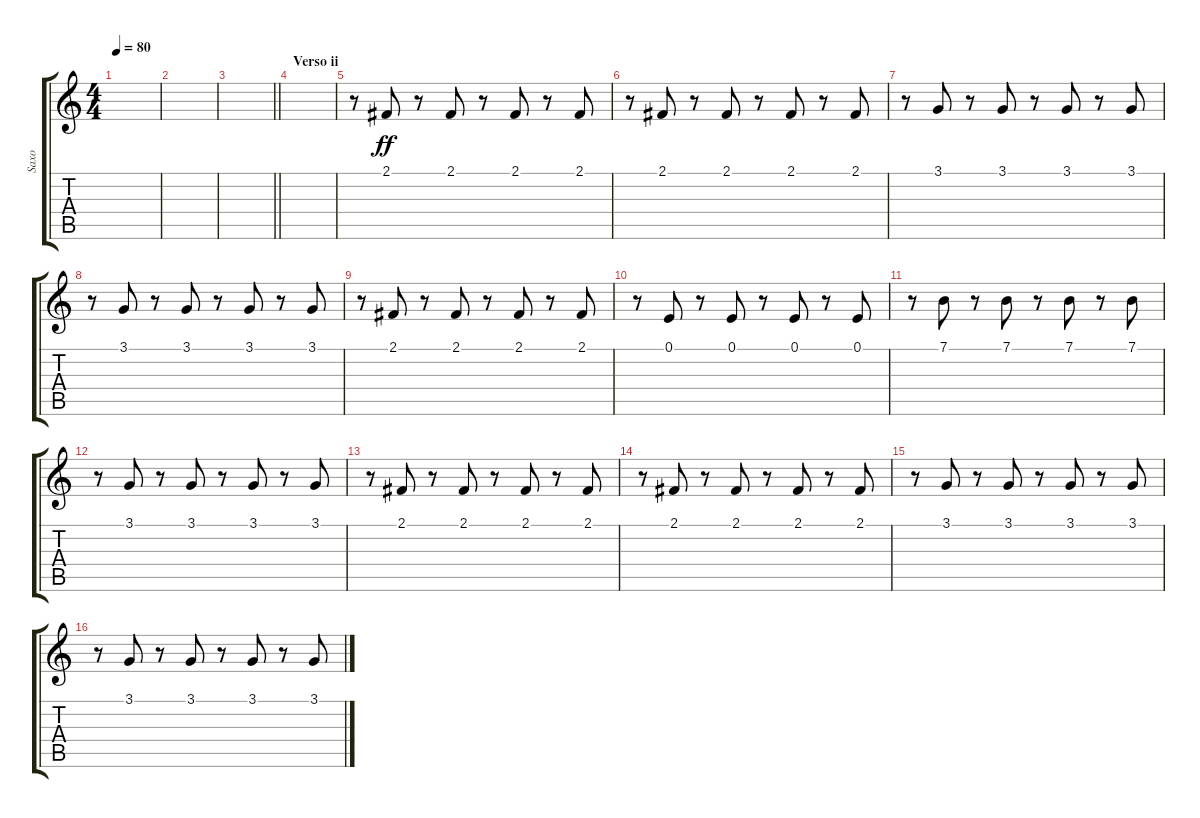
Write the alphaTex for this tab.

\track ("Saxo" "Saxo") {instrument altosax}
\staff {score tabs}
\tuning (E4 B3 G3 D3 A2 E2) {hide}
\ts (4 4)
\tempo 80
\clef g2
\ks c
|
|
\barLineRight lightlight
|
\section ("" "Verso ii")
|
r.8{volume 0} 2.1.8{dy ff volume 7} r.8 2.1.8 r.8 2.1.8 r.8 2.1.8 |
r.8 2.1.8 r.8 2.1.8 r.8 2.1.8 r.8 2.1.8 |
r.8 3.1.8 r.8 3.1.8 r.8 3.1.8 r.8 3.1.8 |
r.8 3.1.8 r.8 3.1.8 r.8 3.1.8 r.8 3.1.8 |
r.8 2.1.8 r.8 2.1.8 r.8 2.1.8 r.8 2.1.8 |
r.8 0.1.8 r.8 0.1.8 r.8 0.1.8 r.8 0.1.8 |
r.8 7.1.8 r.8 7.1.8 r.8 7.1.8 r.8 7.1.8 |
r.8 3.1.8 r.8 3.1.8 r.8 3.1.8 r.8 3.1.8 |
r.8{volume 0} 2.1.8{volume 7} r.8 2.1.8 r.8 2.1.8 r.8 2.1.8 |
r.8 2.1.8 r.8 2.1.8 r.8 2.1.8 r.8 2.1.8 |
r.8 3.1.8 r.8 3.1.8 r.8 3.1.8 r.8 3.1.8 |
r.8 3.1.8 r.8 3.1.8 r.8 3.1.8 r.8 3.1.8
